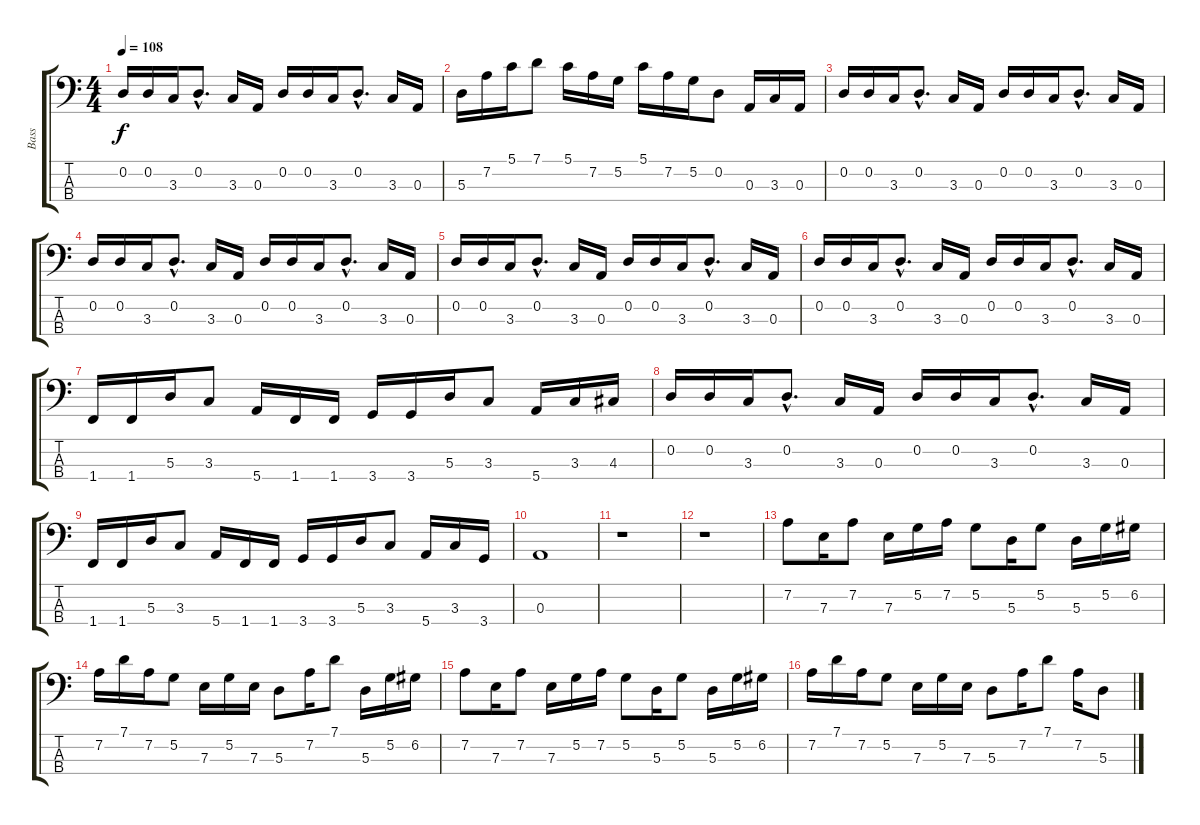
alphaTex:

\track ("Bass" "Bass") {instrument electricbassfinger}
\staff {score tabs}
\tuning (G2 D2 A1 E1) {hide}
\ts (4 4)
\tempo 108
\clef f4
\ks c
0.2.16{dy f} 0.2.16 3.3.16 0.2{hac}.8{d} 3.3.16 0.3.16 0.2.16 0.2.16 3.3.16 0.2{hac}.8{d} 3.3.16 0.3.16 |
5.3.16 7.2.16 5.1.16 7.1.8 5.1.16 7.2.16 5.2.16 5.1.16 7.2.16 5.2.16 0.2.8 0.3.16 3.3.16 0.3.16 |
0.2.16 0.2.16 3.3.16 0.2{hac}.8{d} 3.3.16 0.3.16 0.2.16 0.2.16 3.3.16 0.2{hac}.8{d} 3.3.16 0.3.16 |
0.2.16 0.2.16 3.3.16 0.2{hac}.8{d} 3.3.16 0.3.16 0.2.16 0.2.16 3.3.16 0.2{hac}.8{d} 3.3.16 0.3.16 |
0.2.16 0.2.16 3.3.16 0.2{hac}.8{d} 3.3.16 0.3.16 0.2.16 0.2.16 3.3.16 0.2{hac}.8{d} 3.3.16 0.3.16 |
0.2.16 0.2.16 3.3.16 0.2{hac}.8{d} 3.3.16 0.3.16 0.2.16 0.2.16 3.3.16 0.2{hac}.8{d} 3.3.16 0.3.16 |
1.4.16 1.4.16 5.3.16 3.3.8 5.4.16 1.4.16 1.4.16 3.4.16 3.4.16 5.3.16 3.3.8 5.4.16 3.3.16 4.3.16 |
0.2.16 0.2.16 3.3.16 0.2{hac}.8{d} 3.3.16 0.3.16 0.2.16 0.2.16 3.3.16 0.2{hac}.8{d} 3.3.16 0.3.16 |
1.4.16 1.4.16 5.3.16 3.3.8 5.4.16 1.4.16 1.4.16 3.4.16 3.4.16 5.3.16 3.3.8 5.4.16 3.3.16 3.4.16 |
0.3.1 |
r.1 |
r.1 |
7.2.8 7.3.16 7.2.8 7.3.16 5.2.16 7.2.16 5.2.8 5.3.16 5.2.8 5.3.16 5.2.16 6.2.16 |
7.2.16 7.1.16 7.2.16 5.2.8 7.3.16 5.2.16 7.3.16 5.3.8 7.2.16 7.1.8 5.3.16 5.2.16 6.2.16 |
7.2.8 7.3.16 7.2.8 7.3.16 5.2.16 7.2.16 5.2.8 5.3.16 5.2.8 5.3.16 5.2.16 6.2.16 |
7.2.16 7.1.16 7.2.16 5.2.8 7.3.16 5.2.16 7.3.16 5.3.8 7.2.16 7.1.8 7.2.16 5.3.8
